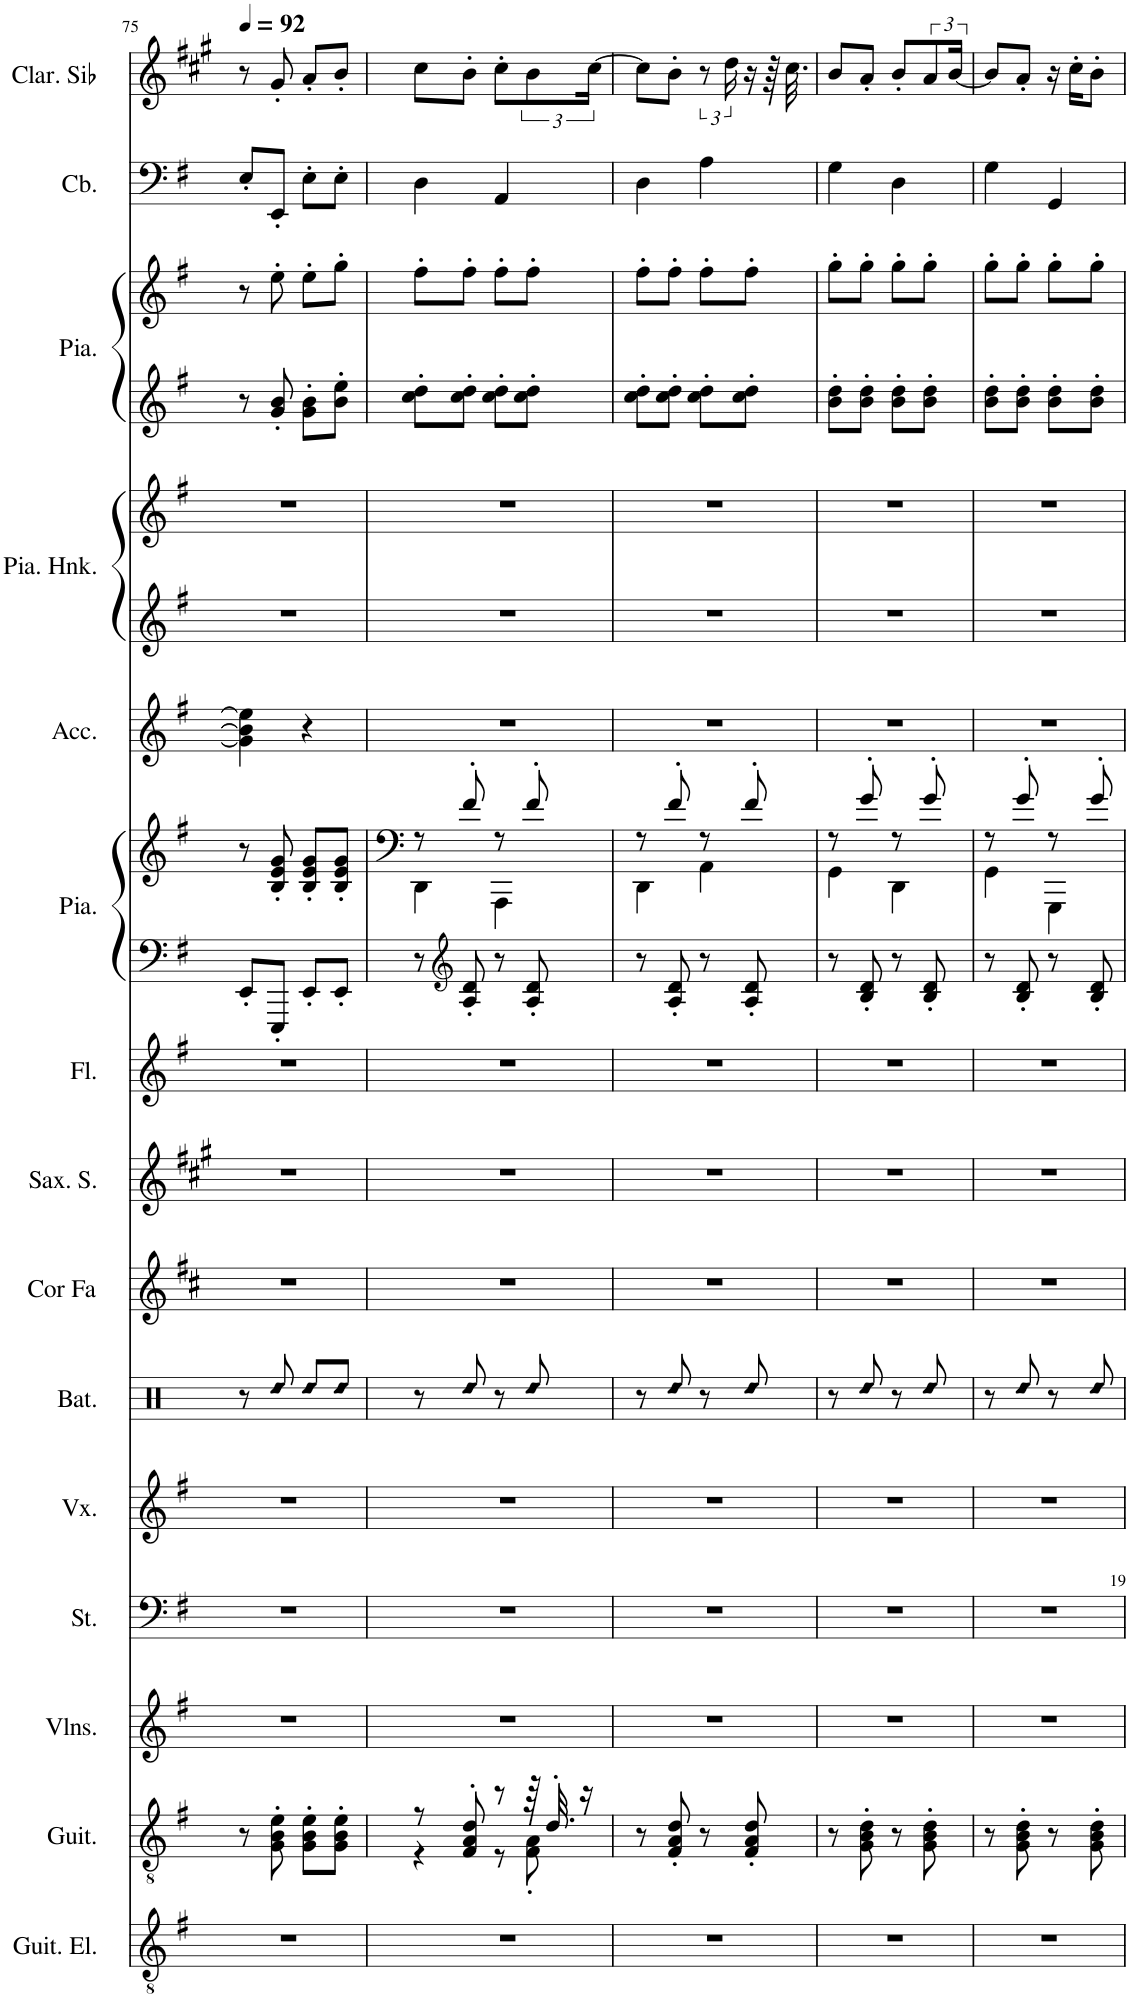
**kern	**kern	**kern	**kern	**kern	**kern	**kern	**kern	**kern	**kern	**kern	**kern	**kern	**kern	**kern	**kern	**kern	**kern
*part15	*part14	*part13	*part12	*part11	*part10	*part9	*part8	*part7	*part6	*part6	*part5	*part4	*part4	*part3	*part3	*part2	*part1
*staff18	*staff17	*staff16	*staff15	*staff14	*staff13	*staff12	*staff11	*staff10	*staff9	*staff8	*staff7	*staff6	*staff5	*staff4	*staff3	*staff2	*staff1
*I"Guitare électrique, Electric Guitar (clean)	*I"Guitare acoustique, Acoustic Guitar (steel)	*I"Violons, String Ensemble 1	*I"Cordes, String Ensemble 2	*I"Voix, Synth Choir	*I"Batterie, Drums	*I"Cor en Fa, French Horn	*I"Saxophone Soprano, Soprano Sax	*I"Flûte, Flute	*I"Piano, Bright Acoustic Piano	*	*I"Accordéon , Accordion	*I"Piano Honky Tonk, Honky-tonk Piano	*	*I"Piano, Electric Grand Piano	*	*I"Contrebasse, Acoustic Bass	*I"Clarinette en Sib, Clarinet Pipe
*I'Guit. El.	*I'Guit.	*I'Vlns.	*I'St.	*I'Vx.	*I'Bat.	*I'Cor Fa	*I'Sax. S.	*I'Fl.	*I'Pia.	*	*I'Acc.	*I'Pia. Hnk.	*	*I'Pia.	*	*I'Cb.	*I'Clar. Sib
!!LO:PB:g=z
*clefGv2	*clefGv2	*clefG2	*clefF4	*clefG2	*clefX	*clefG2	*clefG2	*clefG2	*clefF4	*clefG2	*clefG2	*clefG2	*clefG2	*clefG2	*clefG2	*clefF4	*clefG2
*	*	*	*	*	*	*Trd4c7	*Trd1c2	*	*	*	*	*	*	*	*	*Trd7c12	*Trd1c2
*k[f#]	*k[f#]	*k[f#]	*k[f#]	*k[f#]	*k[]	*k[f#c#]	*k[f#c#g#]	*k[f#]	*k[f#]	*k[f#]	*k[f#]	*k[f#]	*k[f#]	*k[f#]	*k[f#]	*k[f#]	*k[f#c#g#]
*M2/4	*M2/4	*M2/4	*M2/4	*M2/4	*M2/4	*M2/4	*M2/4	*M2/4	*M2/4	*M2/4	*M2/4	*M2/4	*M2/4	*M2/4	*M2/4	*M2/4	*M2/4
*MM92	*MM92	*MM92	*MM92	*MM92	*MM92	*MM92	*MM92	*MM92	*MM92	*MM92	*MM92	*MM92	*MM92	*MM92	*MM92	*MM92	*MM92
=75	=75	=75	=75	=75	=75	=75	=75	=75	=75	=75	=75	=75	=75	=75	=75	=75	=75
2r	8r	2r	2r	2r	8r	2r	2r	2r	8EE'/L	8r	4g\] 4b\] 4ee\]	2r	2r	8r	8r	8E'/L	8r
!	!	!	!	!	!LO:N:head=diamond	!	!	!	!	!	!	!	!	!	!	!	!
.	8G\' 8B\' 8e\'	.	.	.	8Rdd/	.	.	.	8EEE'/J	8B/' 8e/' 8g/'	.	.	.	8g/' 8b/'	8ee'\	8EE'/J	8g#'/
!	!	!	!	!	!LO:N:head=diamond	!	!	!	!	!	!	!	!	!	!	!	!
.	8G\' 8B\' 8e\'L	.	.	.	8Rdd/L	.	.	.	8EE'/L	8B/' 8e/' 8g/'L	4r	.	.	8g\' 8b\'L	8ee'\L	8E'\L	8a'/L
!	!	!	!	!	!LO:N:head=diamond	!	!	!	!	!	!	!	!	!	!	!	!
.	8G\' 8B\' 8e\'J	.	.	.	8Rdd/J	.	.	.	8EE'/J	8B/' 8e/' 8g/'J	.	.	.	8b\' 8ee\'J	8gg'\J	8E'\J	8b'/J
=76	=76	=76	=76	=76	=76	=76	=76	=76	=76	=76	=76	=76	=76	=76	=76	=76	=76
*	*^	*	*	*	*	*	*	*	*	*^	*	*	*	*	*	*	*
2r	8r	4r	2r	2r	2r	8r	2r	2r	2r	8r	8r	4DD\	2r	2r	2r	8cc\' 8dd\'L	8ff#'\L	4D\	8cc#\L
*	*	*	*	*	*	*	*	*	*	*clefG2	*	*	*	*	*	*	*	*	*
!	!	!	!	!	!	!LO:N:head=diamond	!	!	!	!	!	!	!	!	!	!	!	!	!
.	8F#/' 8A/' 8d/'	.	.	.	.	8Rdd/	.	.	.	8A/' 8d/'	8f#'/	.	.	.	.	8cc\' 8dd\'J	8ff#'\J	.	8b'\J
.	8r	8r	.	.	.	8r	.	.	.	8r	8r	4AAA\	.	.	.	8cc\' 8dd\'L	8ff#'\L	4AA/	8cc#'\L
!	!	!	!	!	!	!LO:N:head=diamond	!	!	!	!	!	!	!	!	!	!	!	!	!
.	64r	8F#\' 8A\'	.	.	.	8Rdd/	.	.	.	8A/' 8d/'	8f#'/	.	.	.	.	8cc\' 8dd\'J	8ff#'\J	.	12b\
.	32.d'/	.	.	.	.	.	.	.	.	.	.	.	.	.	.	.	.	.	.
.	16r	.	.	.	.	.	.	.	.	.	.	.	.	.	.	.	.	.	.
.	.	.	.	.	.	.	.	.	.	.	.	.	.	.	.	.	.	.	[24cc#\Jk
*	*v	*v	*	*	*	*	*	*	*	*	*	*	*	*	*	*	*	*	*
=77	=77	=77	=77	=77	=77	=77	=77	=77	=77	=77	=77	=77	=77	=77	=77	=77	=77	=77
2r	8r	2r	2r	2r	8r	2r	2r	2r	8r	8r	4DD\	2r	2r	2r	8cc\' 8dd\'L	8ff#'\L	4D\	8cc#\L]
!	!	!	!	!	!LO:N:head=diamond	!	!	!	!	!	!	!	!	!	!	!	!	!
.	8F#/' 8A/' 8d/'	.	.	.	8Rdd/	.	.	.	8A/' 8d/'	8f#'/	.	.	.	.	8cc\' 8dd\'J	8ff#'\J	.	8b'\J
.	8r	.	.	.	8r	.	.	.	8r	8r	4AA\	.	.	.	8cc\' 8dd\'L	8ff#'\L	4A\	12r
.	.	.	.	.	.	.	.	.	.	.	.	.	.	.	.	.	.	24dd\
!	!	!	!	!	!LO:N:head=diamond	!	!	!	!	!	!	!	!	!	!	!	!	!
.	8F#/' 8A/' 8d/'	.	.	.	8Rdd/	.	.	.	8A/' 8d/'	8f#'/	.	.	.	.	8cc\' 8dd\'J	8ff#'\J	.	16r
.	.	.	.	.	.	.	.	.	.	.	.	.	.	.	.	.	.	64r
.	.	.	.	.	.	.	.	.	.	.	.	.	.	.	.	.	.	32.cc#\
=78	=78	=78	=78	=78	=78	=78	=78	=78	=78	=78	=78	=78	=78	=78	=78	=78	=78	=78
2r	8r	2r	2r	2r	8r	2r	2r	2r	8r	8r	4GG\	2r	2r	2r	8b\' 8dd\'L	8gg'\L	4G\	8b/L
!	!	!	!	!	!LO:N:head=diamond	!	!	!	!	!	!	!	!	!	!	!	!	!
.	8G\' 8B\' 8d\'	.	.	.	8Rdd/	.	.	.	8B/' 8d/'	8g'/	.	.	.	.	8b\' 8dd\'J	8gg'\J	.	8a'/J
.	8r	.	.	.	8r	.	.	.	8r	8r	4DD\	.	.	.	8b\' 8dd\'L	8gg'\L	4D\	8b'/L
!	!	!	!	!	!LO:N:head=diamond	!	!	!	!	!	!	!	!	!	!	!	!	!
.	8G\' 8B\' 8d\'	.	.	.	8Rdd/	.	.	.	8B/' 8d/'	8g'/	.	.	.	.	8b\' 8dd\'J	8gg'\J	.	12a/
.	.	.	.	.	.	.	.	.	.	.	.	.	.	.	.	.	.	[24b/Jk
=79	=79	=79	=79	=79	=79	=79	=79	=79	=79	=79	=79	=79	=79	=79	=79	=79	=79	=79
2r	8r	2r	2r	2r	8r	2r	2r	2r	8r	8r	4GG\	2r	2r	2r	8b\' 8dd\'L	8gg'\L	4G\	8b/L]
!	!	!	!	!	!LO:N:head=diamond	!	!	!	!	!	!	!	!	!	!	!	!	!
.	8G\' 8B\' 8d\'	.	.	.	8Rdd/	.	.	.	8B/' 8d/'	8g'/	.	.	.	.	8b\' 8dd\'J	8gg'\J	.	8a'/J
.	8r	.	.	.	8r	.	.	.	8r	8r	4GGG\	.	.	.	8b\' 8dd\'L	8gg'\L	4GG/	16r
.	.	.	.	.	.	.	.	.	.	.	.	.	.	.	.	.	.	16cc#'\KL
!	!	!	!	!	!LO:N:head=diamond	!	!	!	!	!	!	!	!	!	!	!	!	!
.	8G\' 8B\' 8d\'	.	.	.	8Rdd/	.	.	.	8B/' 8d/'	8g'/	.	.	.	.	8b\' 8dd\'J	8gg'\J	.	8b'\J
*	*	*	*	*	*	*	*	*	*	*v	*v	*	*	*	*	*	*	*
=	=	=	=	=	=	=	=	=	=	=	=	=	=	=	=	=	=
*-	*-	*-	*-	*-	*-	*-	*-	*-	*-	*-	*-	*-	*-	*-	*-	*-	*-
